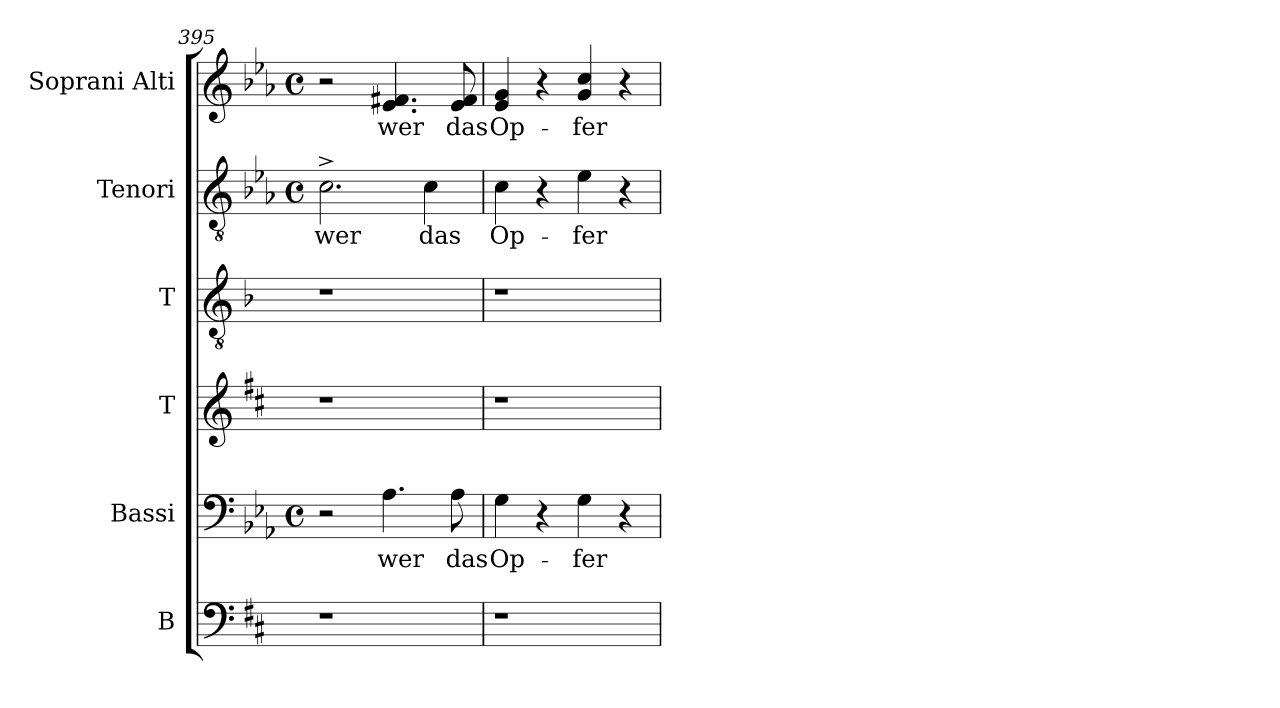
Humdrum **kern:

**kern	**kern	**text	**kern	**kern	**kern	**text	**kern	**text
*part6	*part5	*part5	*part4	*part3	*part2	*part2	*part1	*part1
*staff6	*staff5	*staff5	*staff4	*staff3	*staff2	*staff2	*staff1	*staff1
*I"B	*I"Bassi	*	*I"T	*I"T	*I"Tenori	*	*I"Soprani  Alti	*
*I'B	*I'B	*	*I'T	*I'T	*I'T	*	*I'S  A	*
*clefF4	*clefF4	*	*clefG2	*clefGv2	*clefGv2	*	*clefG2	*
*k[f#c#]	*k[b-e-a-]	*	*k[f#c#]	*k[b-]	*k[b-e-a-]	*	*k[b-e-a-]	*
*D:	*E-:	*	*D:	*F:	*E-:	*	*E-:	*
*	*M4/4	*	*	*	*M4/4	*	*M4/4	*
*	*met(c)	*	*	*	*met(c)	*	*met(c)	*
=395	=395	=395	=395	=395	=395	=395	=395	=395
!	!	!	!	!	!	!LO:LY:b:cj	!	!
1r	2r	.	1r	1r	2.c^>\	wer	2r	.
!	!	!LO:LY:b:cj	!	!	!	!	!	!LO:LY:b:cj
.	4.A-\	wer	.	.	.	.	4.e-/ 4.f#X/	wer
!	!	!	!	!	!	!LO:LY:b:cj	!	!
.	.	.	.	.	4c\	das	.	.
!	!	!LO:LY:b:cj	!	!	!	!	!	!LO:LY:b:cj
.	8A-\	das	.	.	.	.	8e-/ 8f#/	das
=396	=396	=396	=396	=396	=396	=396	=396	=396
!	!	!LO:LY:b:cj	!	!	!	!LO:LY:b:cj	!	!LO:LY:b:cj
1r	4G\	Op-	1r	1r	4c\	Op-	4g/ 4e-/	Op-
.	4r	.	.	.	4r	.	4r	.
!	!	!LO:LY:b:cj	!	!	!	!LO:LY:b:cj	!	!LO:LY:b:cj
.	4G\	-fer	.	.	4e-\	-fer	4cc/ 4g/	-fer
.	4r	.	.	.	4r	.	4r	.
=	=	=	=	=	=	=	=	=
*-	*-	*-	*-	*-	*-	*-	*-	*-
